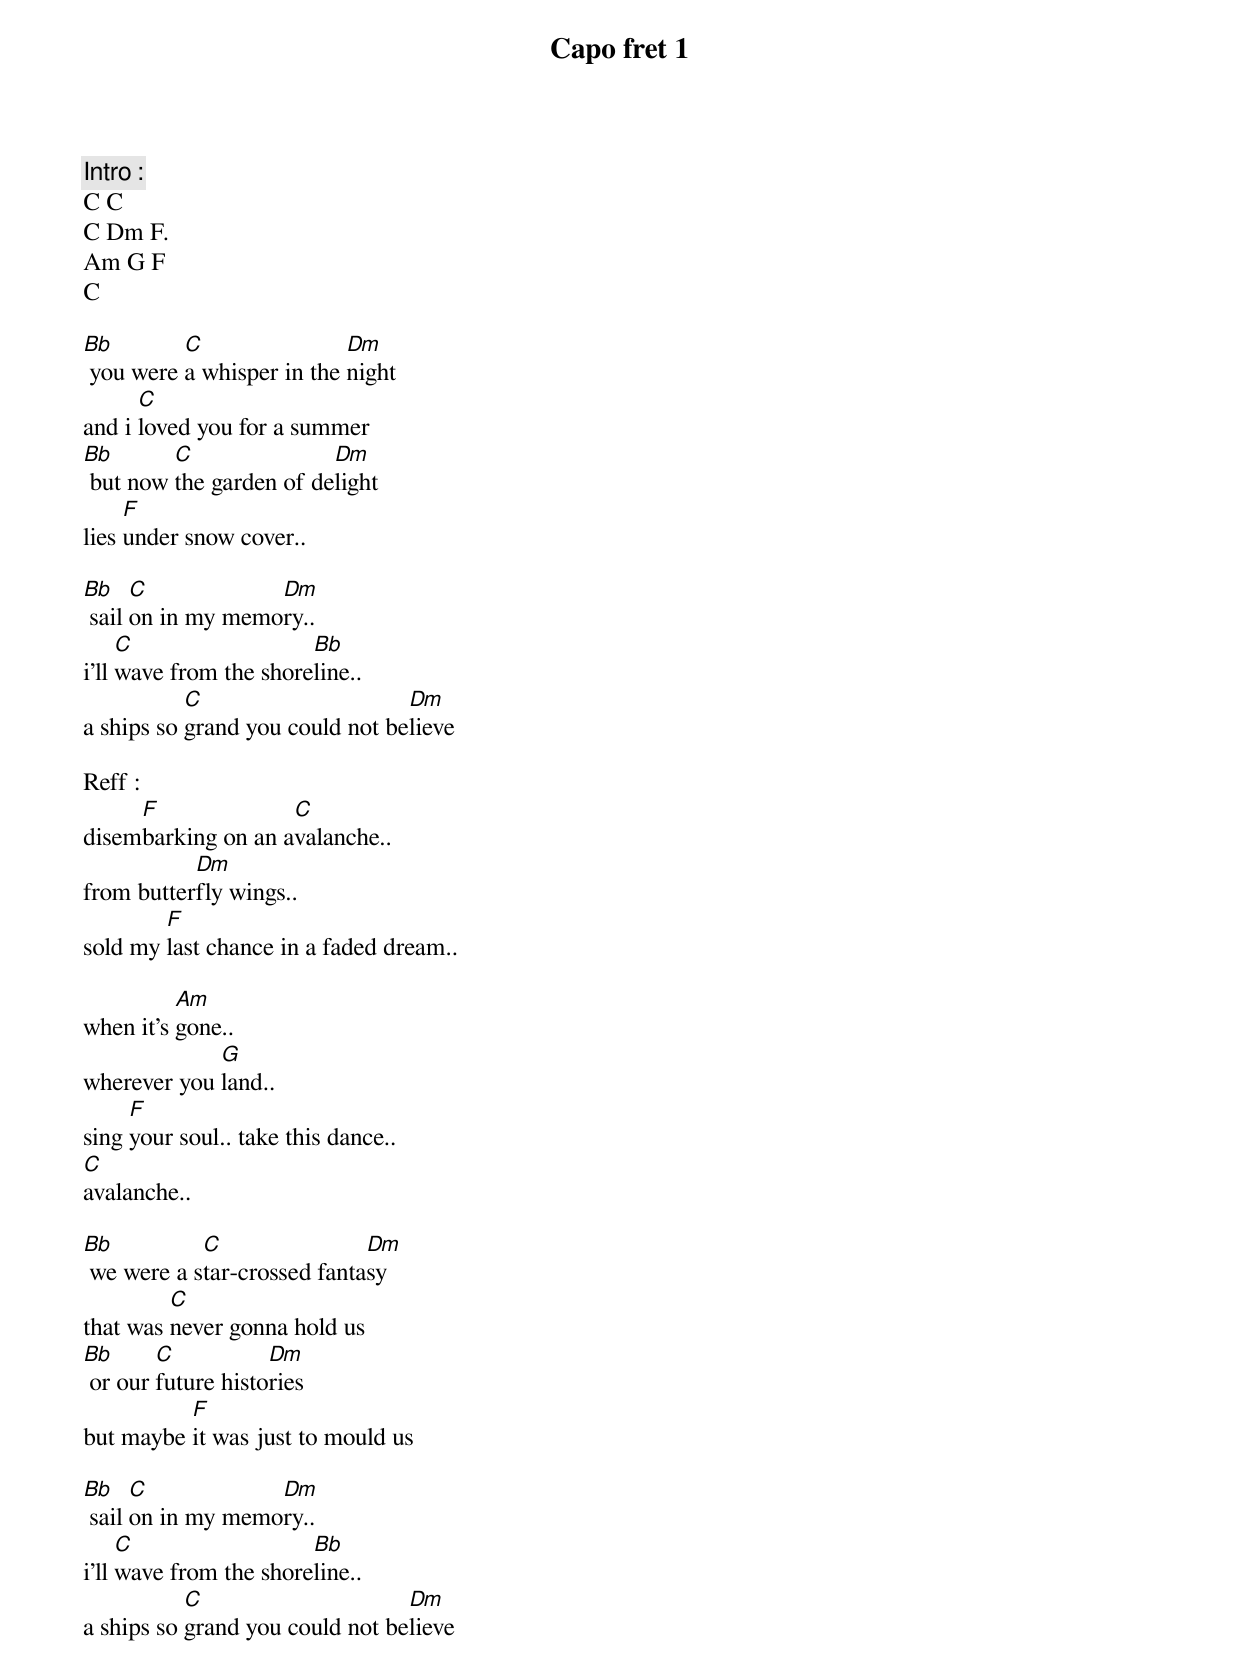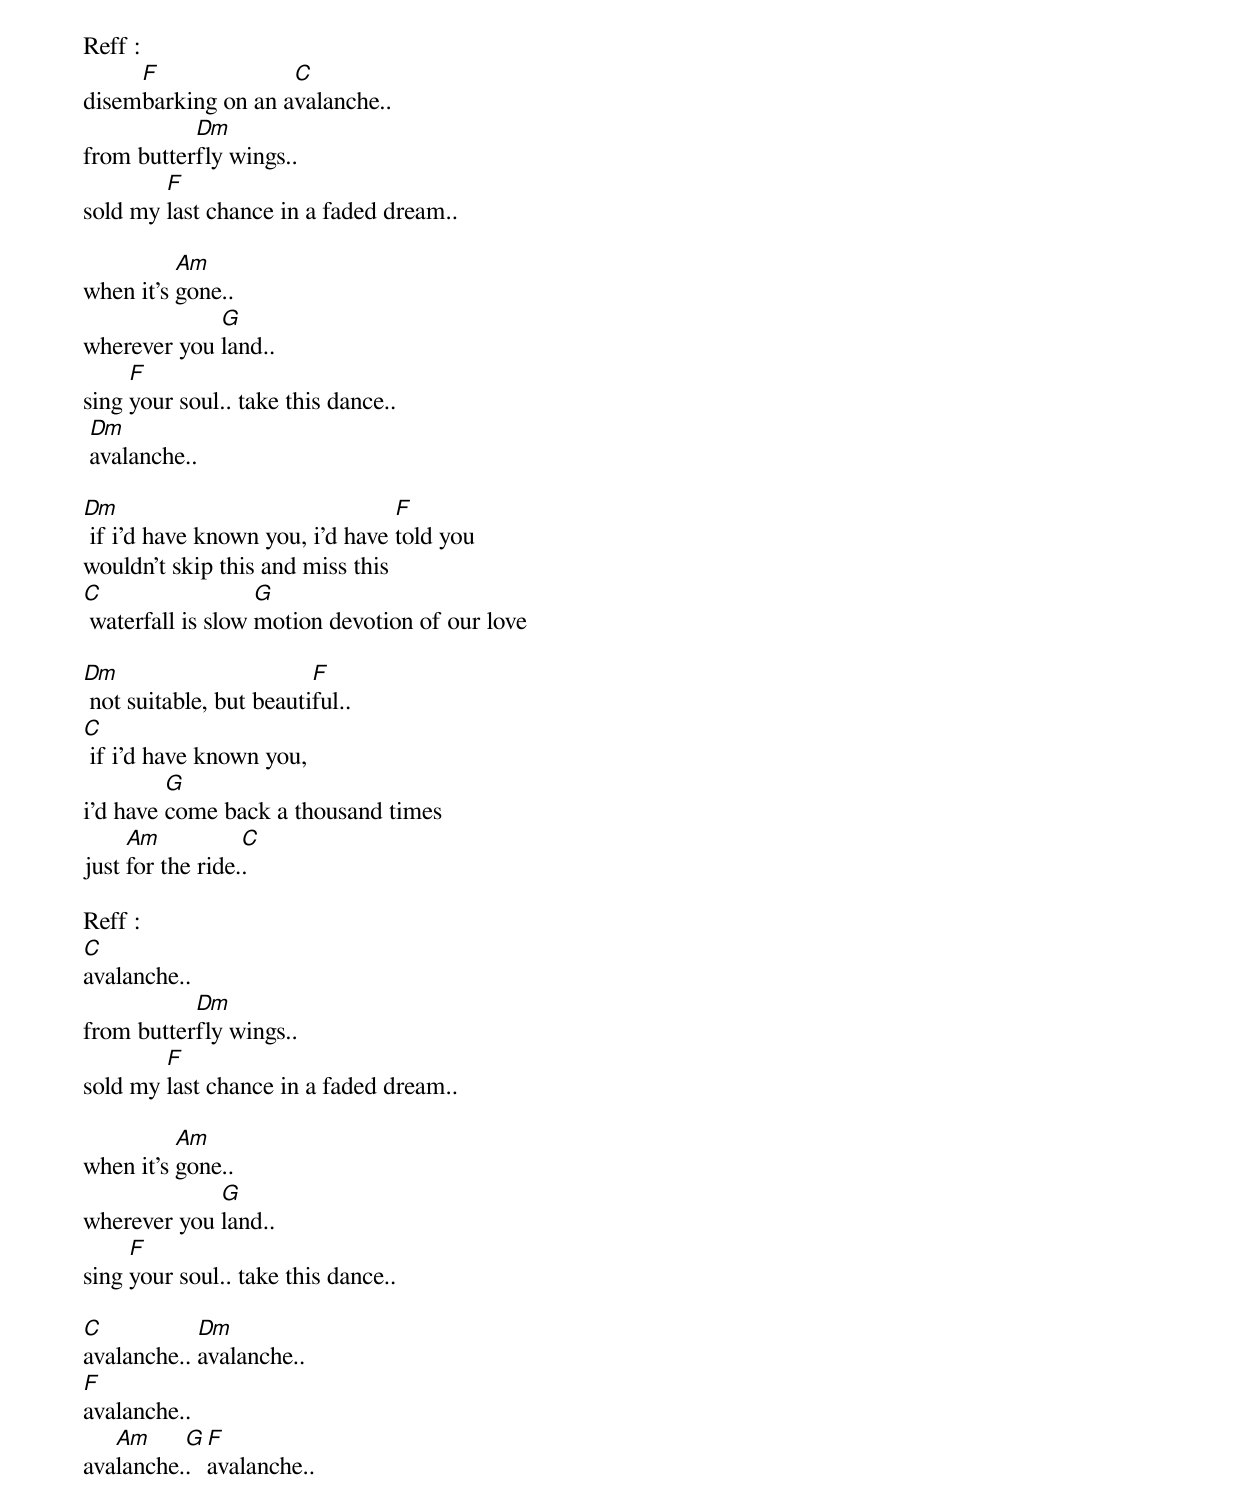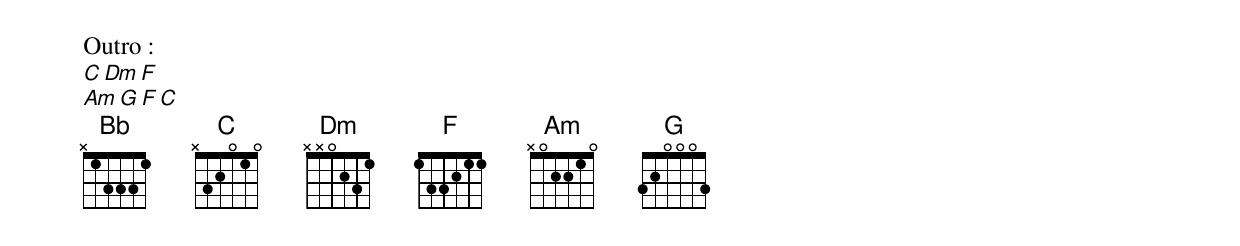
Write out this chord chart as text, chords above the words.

Capo fret 1

Intro :
C C
C Dm F.
Am G F
C

Bb        C                Dm
 you were a whisper in the night
      C
and i loved you for a summer
Bb       C               Dm
 but now the garden of delight
     F
lies under snow cover..

Bb    C            Dm
 sail on in my memory..
     C                  Bb
i'll wave from the shoreline..
           C                     Dm
a ships so grand you could not believe

Reff :
     F              C
disembarking on an avalanche..
           Dm
from butterfly wings..
        F
sold my last chance in a faded dream..

          Am
when it's gone..
             G
wherever you land..
     F
sing your soul.. take this dance..
C
avalanche..

Bb          C                Dm
 we were a star-crossed fantasy
         C
that was never gonna hold us
Bb      C           Dm
 or our future histories
          F
but maybe it was just to mould us

Bb    C            Dm
 sail on in my memory..
     C                  Bb
i'll wave from the shoreline..
           C                     Dm
a ships so grand you could not believe

Reff :
     F              C
disembarking on an avalanche..
           Dm
from butterfly wings..
        F
sold my last chance in a faded dream..

          Am
when it's gone..
             G
wherever you land..
     F
sing your soul.. take this dance..
 Dm
 avalanche..

Dm                               F
 if i'd have known you, i'd have told you
wouldn't skip this and miss this
C                  G
 waterfall is slow motion devotion of our love

Dm                       F
 not suitable, but beautiful..
C
 if i'd have known you,
         G
i'd have come back a thousand times
     Am           C
just for the ride..

Reff :
C
avalanche..
           Dm
from butterfly wings..
        F
sold my last chance in a faded dream..

          Am
when it's gone..
             G
wherever you land..
     F
sing your soul.. take this dance..

C           Dm
avalanche.. avalanche..
F
avalanche..
   Am     G F
avalanche.. avalanche..

Outro :
C Dm F
Am G F C
